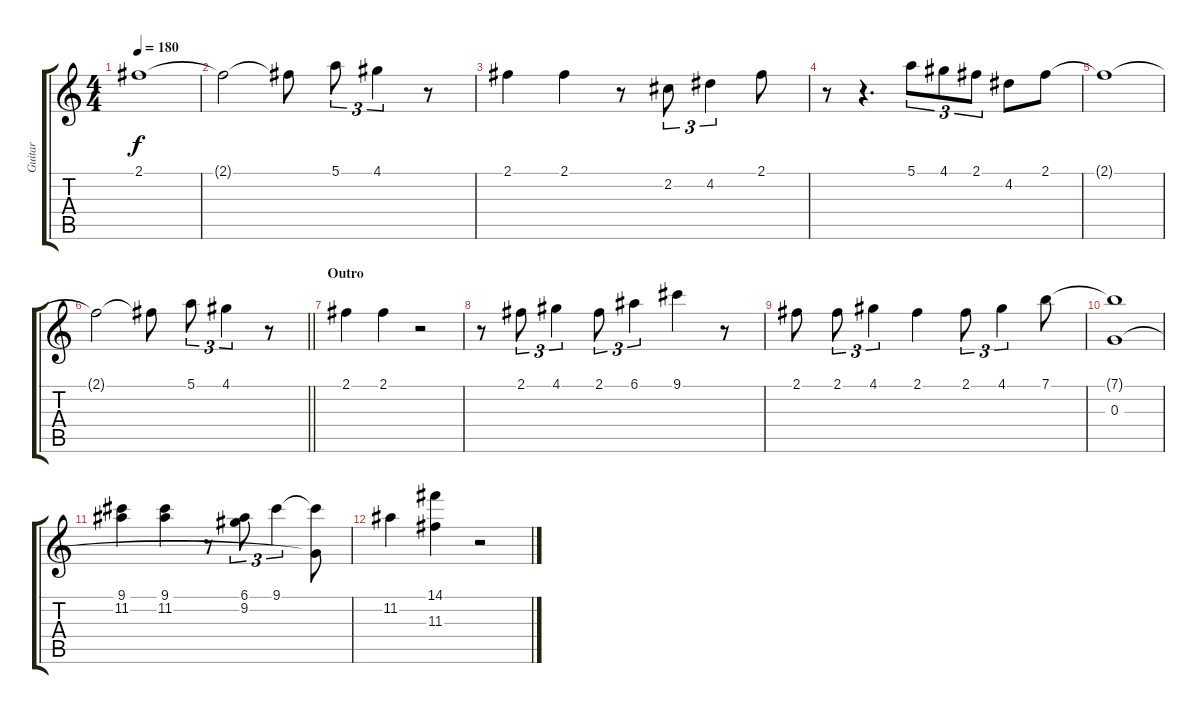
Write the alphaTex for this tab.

\track ("Guitar" "Guitar") {mute instrument distortionguitar}
\staff {score tabs}
\tuning (E4 B3 G3 D3 A2 E2) {hide}
\ts (4 4)
\tempo 180
\clef g2
\ks c
2.1{t}.1{dy f} |
2.1{t}.2 2.1{t}.8 5.1.8{tu (3 2)} 4.1.4{tu (3 2)} r.8 |
2.1.4 2.1.4 r.8 2.2.8{tu (3 2)} 4.2.4{tu (3 2)} 2.1.8 |
r.8 r.4{d} 5.1.8{tu (3 2)} 4.1.8{tu (3 2)} 2.1.8{tu (3 2)} 4.2.8 2.1.8 |
2.1{t}.1 |
\barLineRight lightlight
2.1{t}.2 2.1{t}.8 5.1.8{tu (3 2)} 4.1.4{tu (3 2)} r.8 |
\section ("" "Outro")
2.1.4 2.1.4 r.2 |
r.8 2.1.8{tu (3 2)} 4.1.4{tu (3 2)} 2.1.8{tu (3 2)} 6.1.4{tu (3 2)} 9.1.4 r.8 |
2.1.8 2.1.8{tu (3 2)} 4.1.4{tu (3 2)} 2.1.4 2.1.8{tu (3 2)} 4.1.4{tu (3 2)} 7.1.8 |
(7.1{t} 0.3).1 |
(9.1 11.2).4 (9.1 11.2).4 r.8 (6.1 9.2).8{tu (3 2)} 9.1.4{tu (3 2)} (9.1{t} 0.3{t}).8 |
11.2.4 (14.1 11.3).4 r.2
